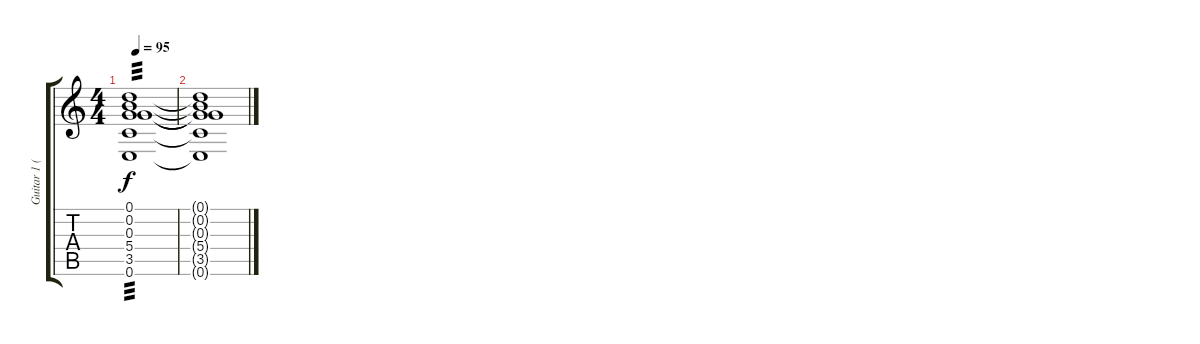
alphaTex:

\track ("Guitar 1 (Play around with Whammy Bar)" "Guitar 1 (") {instrument overdrivenguitar}
\staff {score tabs}
\tuning (D4 B3 G3 D3 A2 E2) {hide}
\ts (4 4)
\tempo 95
\clef g2
\ks c
(0.1 0.2 0.3 5.4 3.5 0.6).1{tp 3 dy f} |
(0.1{t} 0.2{t} 0.3{t} 5.4{t} 3.5{t} 0.6{t}).1
